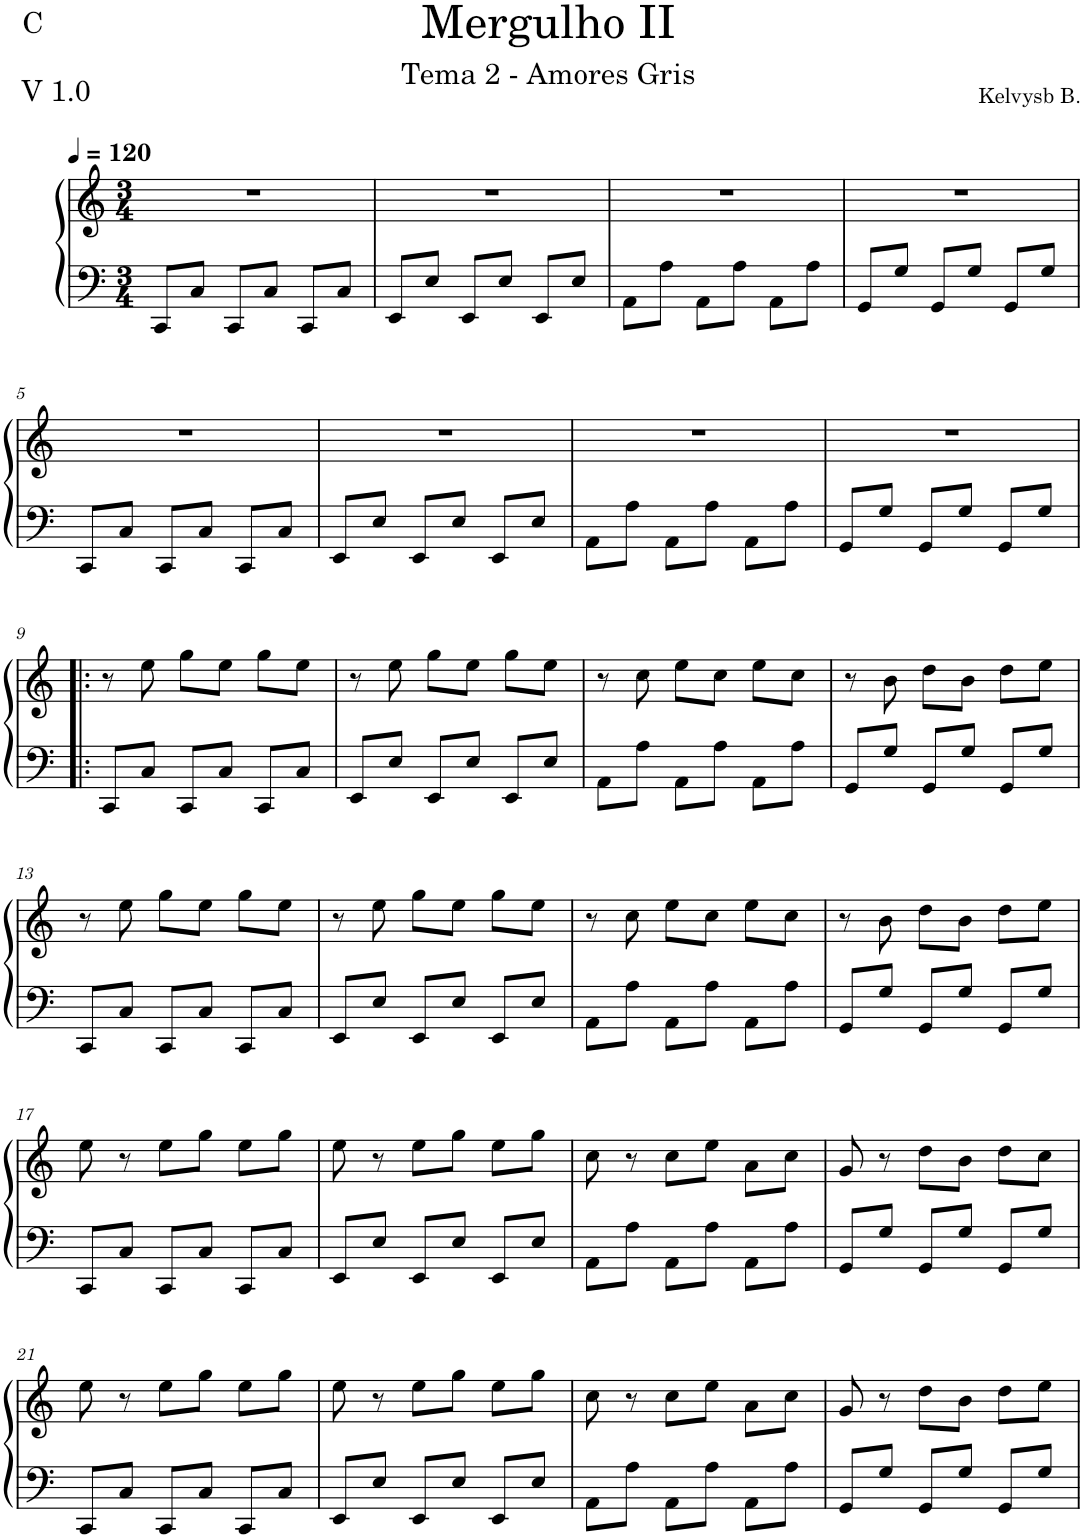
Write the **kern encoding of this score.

**kern	**kern
*part1	*part1
*staff2	*staff1
*I"Piano	*
*I'Pno	*
*clefF4	*clefG2
*k[]	*k[]
*M3/4	*M3/4
*MM120	*MM120
=1	=1
8CC/L	2.r
8C/J	.
8CC/L	.
8C/J	.
8CC/L	.
8C/J	.
=2	=2
8EE/L	2.r
8E/J	.
8EE/L	.
8E/J	.
8EE/L	.
8E/J	.
=3	=3
8AA\L	2.r
8A\J	.
8AA\L	.
8A\J	.
8AA\L	.
8A\J	.
=4	=4
8GG/L	2.r
8G/J	.
8GG/L	.
8G/J	.
8GG/L	.
8G/J	.
!!LO:LB:g=z
=5	=5
8CC/L	2.r
8C/J	.
8CC/L	.
8C/J	.
8CC/L	.
8C/J	.
=6	=6
8EE/L	2.r
8E/J	.
8EE/L	.
8E/J	.
8EE/L	.
8E/J	.
=7	=7
8AA\L	2.r
8A\J	.
8AA\L	.
8A\J	.
8AA\L	.
8A\J	.
=8	=8
8GG/L	2.r
8G/J	.
8GG/L	.
8G/J	.
8GG/L	.
8G/J	.
!!LO:LB:g=z
=9!|:	=9!|:
8CC/L	8r
8C/J	8ee\
8CC/L	8gg\L
8C/J	8ee\J
8CC/L	8gg\L
8C/J	8ee\J
=10	=10
8EE/L	8r
8E/J	8ee\
8EE/L	8gg\L
8E/J	8ee\J
8EE/L	8gg\L
8E/J	8ee\J
=11	=11
8AA\L	8r
8A\J	8cc\
8AA\L	8ee\L
8A\J	8cc\J
8AA\L	8ee\L
8A\J	8cc\J
=12	=12
8GG/L	8r
8G/J	8b\
8GG/L	8dd\L
8G/J	8b\J
8GG/L	8dd\L
8G/J	8ee\J
!!LO:LB:g=z
=13	=13
8CC/L	8r
8C/J	8ee\
8CC/L	8gg\L
8C/J	8ee\J
8CC/L	8gg\L
8C/J	8ee\J
=14	=14
8EE/L	8r
8E/J	8ee\
8EE/L	8gg\L
8E/J	8ee\J
8EE/L	8gg\L
8E/J	8ee\J
=15	=15
8AA\L	8r
8A\J	8cc\
8AA\L	8ee\L
8A\J	8cc\J
8AA\L	8ee\L
8A\J	8cc\J
=16	=16
8GG/L	8r
8G/J	8b\
8GG/L	8dd\L
8G/J	8b\J
8GG/L	8dd\L
8G/J	8ee\J
!!LO:LB:g=z
=17	=17
8CC/L	8ee\
8C/J	8r
8CC/L	8ee\L
8C/J	8gg\J
8CC/L	8ee\L
8C/J	8gg\J
=18	=18
8EE/L	8ee\
8E/J	8r
8EE/L	8ee\L
8E/J	8gg\J
8EE/L	8ee\L
8E/J	8gg\J
=19	=19
8AA\L	8cc\
8A\J	8r
8AA\L	8cc\L
8A\J	8ee\J
8AA\L	8a\L
8A\J	8cc\J
=20	=20
8GG/L	8g/
8G/J	8r
8GG/L	8dd\L
8G/J	8b\J
8GG/L	8dd\L
8G/J	8cc\J
!!LO:LB:g=z
=21	=21
8CC/L	8ee\
8C/J	8r
8CC/L	8ee\L
8C/J	8gg\J
8CC/L	8ee\L
8C/J	8gg\J
=22	=22
8EE/L	8ee\
8E/J	8r
8EE/L	8ee\L
8E/J	8gg\J
8EE/L	8ee\L
8E/J	8gg\J
=23	=23
8AA\L	8cc\
8A\J	8r
8AA\L	8cc\L
8A\J	8ee\J
8AA\L	8a\L
8A\J	8cc\J
=24	=24
8GG/L	8g/
8G/J	8r
8GG/L	8dd\L
8G/J	8b\J
8GG/L	8dd\L
8G/J	8ee\J
=	=
*-	*-
